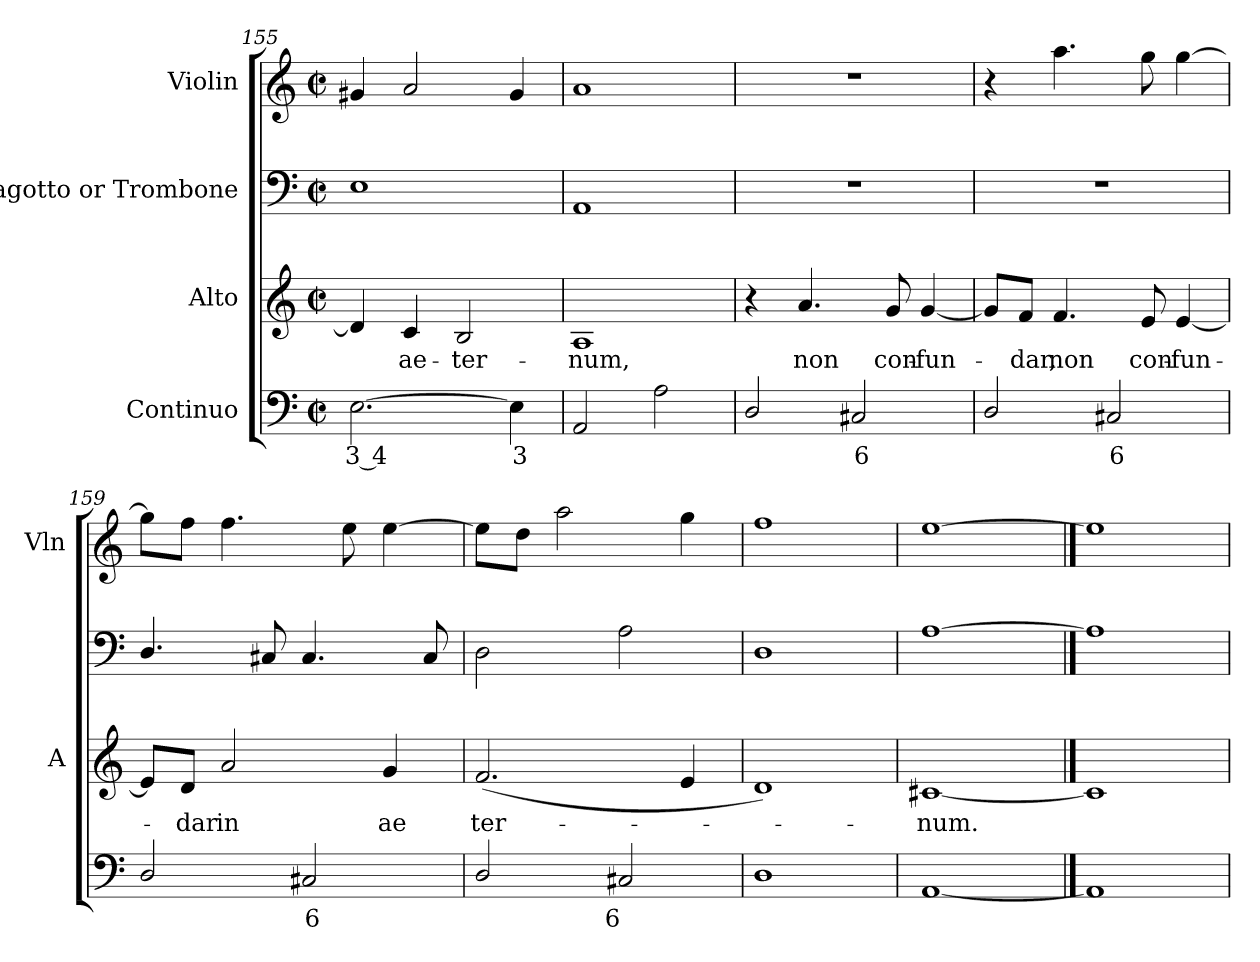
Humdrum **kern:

**kern	**text	**kern	**text	**kern	**kern
*part4	*part4	*part3	*part3	*part2	*part1
*staff4	*staff4	*staff3	*staff3	*staff2	*staff1
*I"Continuo	*	*I"Alto	*	*I"Fagotto or Trombone	*I"Violin
*	*	*I'A	*	*	*I'Vln
!!LO:LB:g=z
*clefF4	*	*clefG2	*	*clefF4	*clefG2
*k[]	*	*k[]	*	*k[]	*k[]
*C:	*	*C:	*	*C:	*C:
*M2/2	*	*M2/2	*	*M2/2	*M2/2
*met(c|)	*	*met(c|)	*	*met(c|)	*met(c|)
=155	=155	=155	=155	=155	=155
!	!LO:LY:b	!	!	!	!
[2.E	3 4	4d]	.	1E	4g#X
!	!	!	!LO:LY:b	!	!
.	.	4c	ae-	.	2a
!	!	!	!LO:LY:b	!	!
.	.	2B	-ter-	.	.
!	!LO:LY:b	!	!	!	!
4E]	3	.	.	.	4g#
=156	=156	=156	=156	=156	=156
!	!	!	!LO:LY:b	!	!
2AA	.	1A	-num,	1AA	1a
2A	.	.	.	.	.
=157	=157	=157	=157	=157	=157
2D/	.	4r	.	1r	1r
!	!	!	!LO:LY:b	!	!
.	.	4.a	non	.	.
!	!LO:LY:b	!	!	!	!
2C#X	6	.	.	.	.
!	!	!	!LO:LY:b	!	!
.	.	8g	con-	.	.
!	!	!	!LO:LY:b	!	!
.	.	[4g	-fun-	.	.
=158	=158	=158	=158	=158	=158
2D/	.	8g/L]	.	1r	4r
!	!	!	!LO:LY:b	!	!
.	.	8f/J	dar,	.	.
!	!	!	!LO:LY:b	!	!
.	.	4.f	non	.	4.aa
!	!LO:LY:b	!	!	!	!
2C#X	6	.	.	.	.
!	!	!	!LO:LY:b	!	!
.	.	8e	con-	.	8gg
!	!	!	!LO:LY:b	!	!
.	.	[4e	-fun-	.	[4gg
=159	=159	=159	=159	=159	=159
2D/	.	8e/L]	.	4.D/	8ggL]
!	!	!	!LO:LY:b	!	!
.	.	8d/J	dar	.	8ffJ
!	!	!	!LO:LY:b	!	!
.	.	2a	in	.	4.ff
.	.	.	.	8C#X	.
!	!LO:LY:b	!	!	!	!
2C#X	6	.	.	4.C#	.
.	.	.	.	.	8ee
!	!	!	!LO:LY:b	!	!
.	.	4g	ae	.	[4ee
.	.	.	.	8C#	.
=160	=160	=160	=160	=160	=160
!	!	!	!LO:LY:b	!	!
2D/	.	(<2.f	ter-	2D	8eeL]
.	.	.	.	.	8ddJ
.	.	.	.	.	2aa
!	!LO:LY:b	!	!	!	!
2C#X	6	.	.	2A	.
.	.	4e	.	.	4gg
=161	=161	=161	=161	=161	=161
1D	.	1d)	.	1D	1ff
=162	=162	=162	=162	=162	=162
!	!	!	!LO:LY:b	!	!
[1AA	.	[1c#X	num.	[1A	[1ee
==163	==163	==163	==163	==163	==163
1AA]	.	1c#]	.	1A]	1ee]
=	=	=	=	=	=
*-	*-	*-	*-	*-	*-
